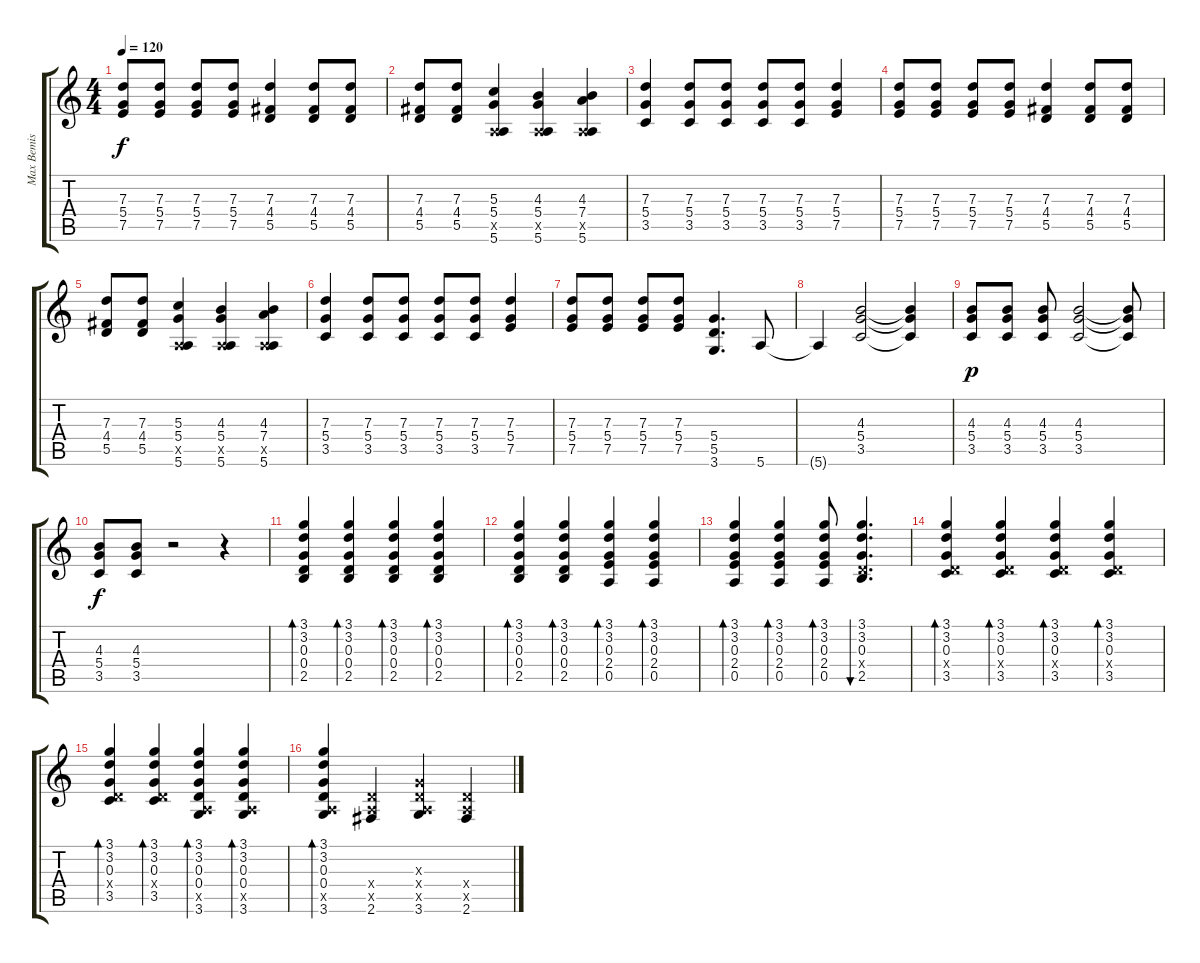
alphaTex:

\track ("Max Bemis" "Max Bemis") {instrument acousticguitarsteel}
\staff {score tabs}
\tuning (E4 B3 G3 D3 A2 E2) {hide}
\ts (4 4)
\tempo 120
\clef g2
\ks c
(7.3 5.4 7.5).8{dy f} (7.3 5.4 7.5).8 (7.3 5.4 7.5).8 (7.3 5.4 7.5).8 (7.3 4.4 5.5).4 (7.3 4.4 5.5).8 (7.3 4.4 5.5).8 |
(7.3 4.4 5.5).8 (7.3 4.4 5.5).8 (5.3 5.4 0.5{x} 5.6).4 (4.3 5.4 0.5{x} 5.6).4 (4.3 7.4 0.5{x} 5.6).4 |
(7.3 5.4 3.5).4 (7.3 5.4 3.5).8 (7.3 5.4 3.5).8 (7.3 5.4 3.5).8 (7.3 5.4 3.5).8 (7.3 5.4 7.5).4 |
(7.3 5.4 7.5).8 (7.3 5.4 7.5).8 (7.3 5.4 7.5).8 (7.3 5.4 7.5).8 (7.3 4.4 5.5).4 (7.3 4.4 5.5).8 (7.3 4.4 5.5).8 |
(7.3 4.4 5.5).8 (7.3 4.4 5.5).8 (5.3 5.4 0.5{x} 5.6).4 (4.3 5.4 0.5{x} 5.6).4 (4.3 7.4 0.5{x} 5.6).4 |
(7.3 5.4 3.5).4 (7.3 5.4 3.5).8 (7.3 5.4 3.5).8 (7.3 5.4 3.5).8 (7.3 5.4 3.5).8 (7.3 5.4 7.5).4 |
(7.3 5.4 7.5).8 (7.3 5.4 7.5).8 (7.3 5.4 7.5).8 (7.3 5.4 7.5).8 (5.4 5.5 3.6).4{d} 5.6.8 |
5.6{t}.4 (4.3 5.4 3.5).2 (4.3{t} 5.4{t} 3.5{t}).4 |
(4.3 5.4 3.5).8{dy p} (4.3 5.4 3.5).8 (4.3 5.4 3.5).8 (4.3 5.4 3.5).2 (4.3{t} 5.4{t} 3.5{t}).8 |
(4.3 5.4 3.5).8{dy f} (4.3 5.4 3.5).8 r.2 r.4 |
(3.1 3.2 0.3 0.4 2.5).4{bd 60} (3.1 3.2 0.3 0.4 2.5).4{bd 60} (3.1 3.2 0.3 0.4 2.5).4{bd 60} (3.1 3.2 0.3 0.4 2.5).4{bd 60} |
(3.1 3.2 0.3 0.4 2.5).4{bd 60} (3.1 3.2 0.3 0.4 2.5).4{bd 60} (3.1 3.2 0.3 2.4 0.5).4{bd 60} (3.1 3.2 0.3 2.4 0.5).4{bd 60} |
(3.1 3.2 0.3 2.4 0.5).4{bd 60} (3.1 3.2 0.3 2.4 0.5).4{bd 60} (3.1 3.2 0.3 2.4 0.5).8{bd 60} (3.1 3.2 0.3 0.4{x} 2.5).4{d bu 60} |
(3.1 3.2 0.3 0.4{x} 3.5).4{bd 60} (3.1 3.2 0.3 0.4{x} 3.5).4{bd 60} (3.1 3.2 0.3 0.4{x} 3.5).4{bd 60} (3.1 3.2 0.3 0.4{x} 3.5).4{bd 60} |
(3.1 3.2 0.3 0.4{x} 3.5).4{bd 60} (3.1 3.2 0.3 0.4{x} 3.5).4{bd 60} (3.1 3.2 0.3 0.4 0.5{x} 3.6).4{bd 60} (3.1 3.2 0.3 0.4 0.5{x} 3.6).4{bd 60} |
(3.1 3.2 0.3 0.4 0.5{x} 3.6).4{bd 60} (0.4{x} 0.5{x} 2.6).4 (0.3{x} 0.4{x} 0.5{x} 3.6).4 (0.4{x} 0.5{x} 2.6).4
